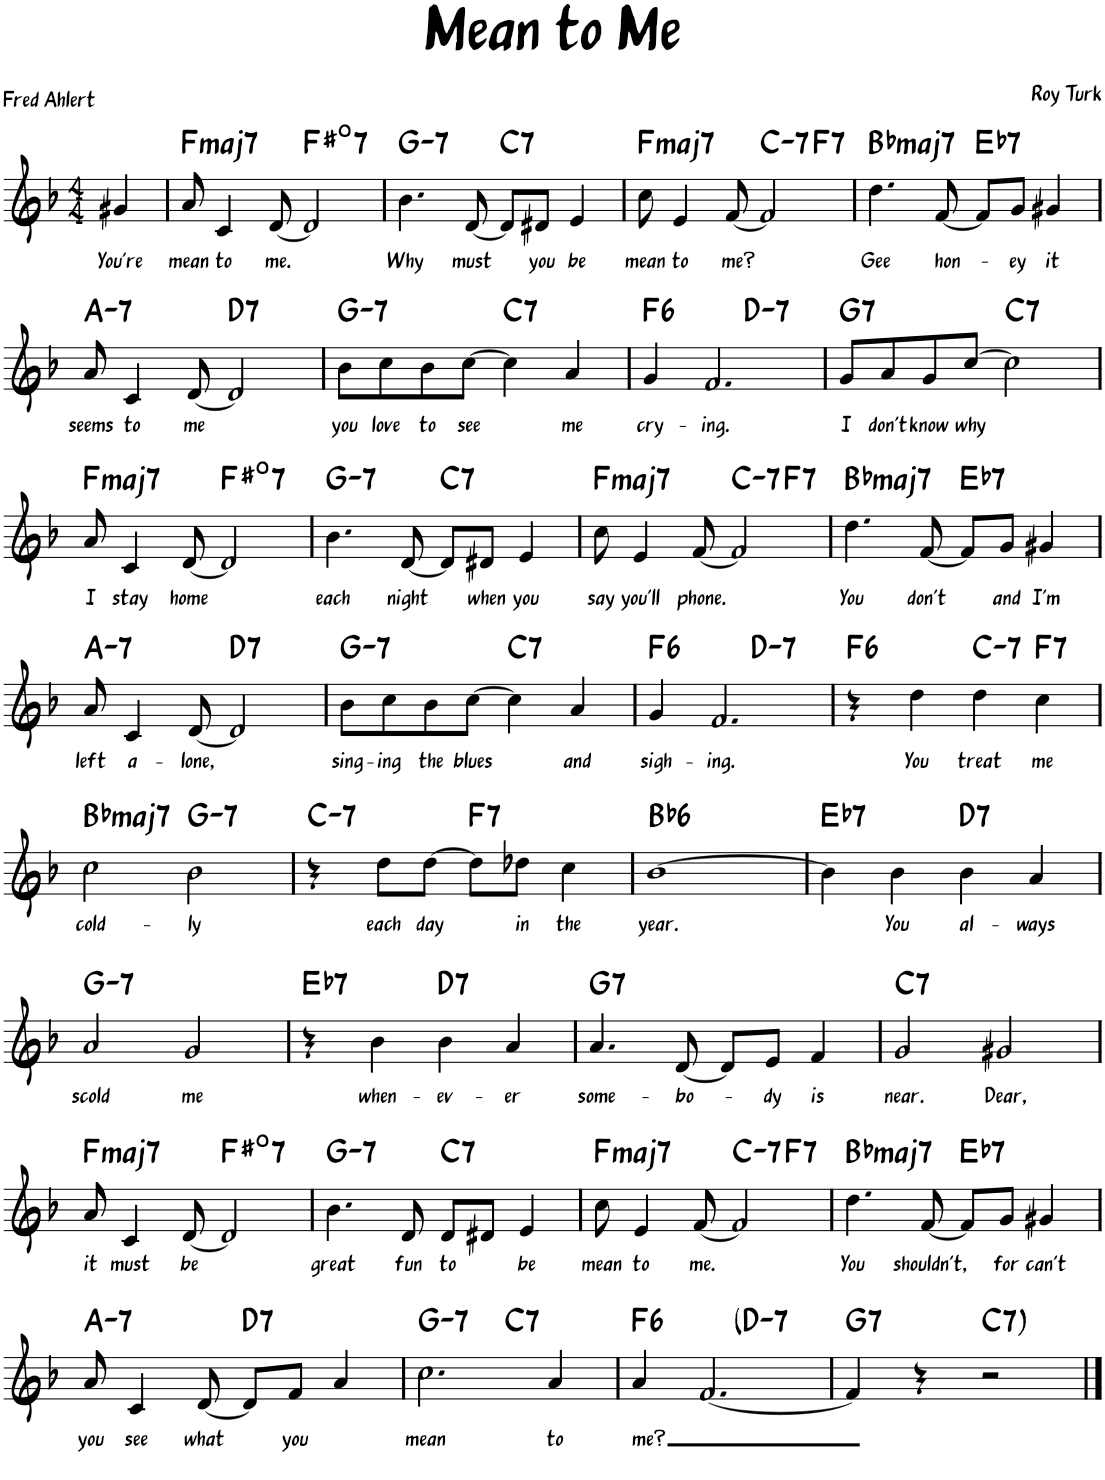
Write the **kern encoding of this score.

**kern	**text	**harte
*part1	*part1	*part1
*staff1	*staff1	*
*I"Piano	*	*
*I'Pno.	*	*
*clefG2	*	*
*k[b-]	*	*
*M4/4	*	*
=1	=1	=1
!	!LO:LY:b	!
4g#X/	You're	.
=2	=2	=2
!	!LO:LY:b	!LO:H:kt=maj7
8a/	mean	F:maj7
!	!LO:LY:b	!
4c/	to	.
!	!LO:LY:b	!
[8d/	me.	.
!	!	!LO:H:kt=7
2d/]	.	F#:dim7
=3	=3	=3
!	!LO:LY:b	!LO:H:kt=7
4.b-\	Why	G:min7
!	!LO:LY:b	!
[8d/	must	.
!	!	!LO:H:kt=7
8d/L]	.	C:7
!	!LO:LY:b	!
8d#X/J	you	.
!	!LO:LY:b	!
4e/	be	.
=4	=4	=4
!	!LO:LY:b	!LO:H:kt=maj7
*^	*	*
8cc\	2.ryy	mean	F:maj7
!	!	!LO:LY:b	!
4e/	.	to	.
!	!	!LO:LY:b	!
[8f/	.	me?	.
!	!	!	!LO:H:kt=7
2f/]	.	.	C:min7
!	!	!	!LO:H:kt=7
.	4ryy	.	F:7
=5	=5	=5	=5
!	!	!LO:LY:b	!LO:H:kt=maj7
*v	*v	*	*
4.dd\	Gee	Bb:maj7
!	!LO:LY:b	!
[8f/	hon-	.
!	!	!LO:H:kt=7
8f/L]	.	Eb:7
!	!LO:LY:b	!
8g/J	-ey	.
!	!LO:LY:b	!
4g#X/	it	.
!!LO:LB:g=z
=6	=6	=6
!	!LO:LY:b	!LO:H:kt=7
8a/	seems	A:min7
!	!LO:LY:b	!
4c/	to	.
!	!LO:LY:b	!
[8d/	me	.
!	!	!LO:H:kt=7
2d/]	.	D:7
=7	=7	=7
!	!LO:LY:b	!LO:H:kt=7
8b-\L	you	G:min7
!	!LO:LY:b	!
8cc\	love	.
!	!LO:LY:b	!
8b-\	to	.
!	!LO:LY:b	!
[8cc\J	see	.
!	!	!LO:H:kt=7
4cc\]	.	C:7
!	!LO:LY:b	!
4a/	me	.
=8	=8	=8
!	!LO:LY:b	!LO:H:kt=6
*^	*	*
4g/	2ryy	cry-	F:maj6
!	!	!LO:LY:b	!
2.f/	.	-ing.	.
!	!	!	!LO:H:kt=7
.	2ryy	.	D:min7
=9	=9	=9	=9
!	!	!LO:LY:b	!LO:H:kt=7
*v	*v	*	*
8g/L	I	G:7
!	!LO:LY:b	!
8a/	don't	.
!	!LO:LY:b	!
8g/	know	.
!	!LO:LY:b	!
[8cc/J	why	.
!	!	!LO:H:kt=7
2cc\]	.	C:7
!!LO:LB:g=z
=10	=10	=10
!	!LO:LY:b	!LO:H:kt=maj7
8a/	I	F:maj7
!	!LO:LY:b	!
4c/	stay	.
!	!LO:LY:b	!
[8d/	home	.
!	!	!LO:H:kt=7
2d/]	.	F#:dim7
=11	=11	=11
!	!LO:LY:b	!LO:H:kt=7
4.b-\	each	G:min7
!	!LO:LY:b	!
[8d/	night	.
!	!	!LO:H:kt=7
8d/L]	.	C:7
!	!LO:LY:b	!
8d#X/J	when	.
!	!LO:LY:b	!
4e/	you	.
=12	=12	=12
!	!LO:LY:b	!LO:H:kt=maj7
*^	*	*
8cc\	2.ryy	say	F:maj7
!	!	!LO:LY:b	!
4e/	.	you'll	.
!	!	!LO:LY:b	!
[8f/	.	phone.	.
!	!	!	!LO:H:kt=7
2f/]	.	.	C:min7
!	!	!	!LO:H:kt=7
.	4ryy	.	F:7
=13	=13	=13	=13
!	!	!LO:LY:b	!LO:H:kt=maj7
*v	*v	*	*
4.dd\	You	Bb:maj7
!	!LO:LY:b	!
[8f/	don't	.
!	!	!LO:H:kt=7
8f/L]	.	Eb:7
!	!LO:LY:b	!
8g/J	and	.
!	!LO:LY:b	!
4g#X/	I'm	.
!!LO:LB:g=z
=14	=14	=14
!	!LO:LY:b	!LO:H:kt=7
8a/	left	A:min7
!	!LO:LY:b	!
4c/	a-	.
!	!LO:LY:b	!
[8d/	-lone,	.
!	!	!LO:H:kt=7
2d/]	.	D:7
=15	=15	=15
!	!LO:LY:b	!LO:H:kt=7
8b-\L	sing-	G:min7
!	!LO:LY:b	!
8cc\	-ing	.
!	!LO:LY:b	!
8b-\	the	.
!	!LO:LY:b	!
[8cc\J	blues	.
!	!	!LO:H:kt=7
4cc\]	.	C:7
!	!LO:LY:b	!
4a/	and	.
=16	=16	=16
!	!LO:LY:b	!LO:H:kt=6
*^	*	*
4g/	2ryy	sigh-	F:maj6
!	!	!LO:LY:b	!
2.f/	.	-ing.	.
!	!	!	!LO:H:kt=7
.	2ryy	.	D:min7
=17	=17	=17	=17
!	!	!	!LO:H:kt=6
*v	*v	*	*
4r	.	F:maj6
!	!LO:LY:b	!
4dd\	You	.
!	!LO:LY:b	!LO:H:kt=7
4dd\	treat	C:min7
!	!LO:LY:b	!LO:H:kt=7
4cc\	me	F:7
!!LO:LB:g=z
=18	=18	=18
!	!LO:LY:b	!LO:H:kt=maj7
2cc\	cold-	Bb:maj7
!	!LO:LY:b	!LO:H:kt=7
2b-\	-ly	G:min7
=19	=19	=19
!	!	!LO:H:kt=7
4r	.	C:min7
!	!LO:LY:b	!
8dd\L	each	.
!	!LO:LY:b	!
[8dd\J	day	.
!	!	!LO:H:kt=7
8dd\L]	.	F:7
!	!LO:LY:b	!
8dd-X\J	in	.
!	!LO:LY:b	!
4cc\	the	.
=20	=20	=20
!	!LO:LY:b	!LO:H:kt=6
[1b-	year.	Bb:maj6
=21	=21	=21
!	!	!LO:H:kt=7
4b-\]	.	Eb:7
!	!LO:LY:b	!
4b-\	You	.
!	!LO:LY:b	!LO:H:kt=7
4b-\	al-	D:7
!	!LO:LY:b	!
4a/	-ways	.
!!LO:LB:g=z
=22	=22	=22
!	!LO:LY:b	!LO:H:kt=7
2a/	scold	G:min7
!	!LO:LY:b	!
2g/	me	.
=23	=23	=23
!	!	!LO:H:kt=7
4r	.	Eb:7
!	!LO:LY:b	!
4b-\	when-	.
!	!LO:LY:b	!LO:H:kt=7
4b-\	-ev-	D:7
!	!LO:LY:b	!
4a/	-er	.
=24	=24	=24
!	!LO:LY:b	!LO:H:kt=7
4.a/	some-	G:7
!	!LO:LY:b	!
[8d/	-bo-	.
8d/L]	.	.
!	!LO:LY:b	!
8e/J	-dy	.
!	!LO:LY:b	!
4f/	is	.
=25	=25	=25
!	!LO:LY:b	!LO:H:kt=7
2g/	near.	C:7
!	!LO:LY:b	!
2g#X/	Dear,	.
!!LO:LB:g=z
=26	=26	=26
!	!LO:LY:b	!LO:H:kt=maj7
8a/	it	F:maj7
!	!LO:LY:b	!
4c/	must	.
!	!LO:LY:b	!
[8d/	be	.
!	!	!LO:H:kt=7
2d/]	.	F#:dim7
=27	=27	=27
!	!LO:LY:b	!LO:H:kt=7
4.b-\	great	G:min7
!	!LO:LY:b	!
8d/	fun	.
!	!LO:LY:b	!LO:H:kt=7
8d/L	to	C:7
8d#X/J	.	.
!	!LO:LY:b	!
4e/	be	.
=28	=28	=28
!	!LO:LY:b	!LO:H:kt=maj7
*^	*	*
8cc\	2.ryy	mean	F:maj7
!	!	!LO:LY:b	!
4e/	.	to	.
!	!	!LO:LY:b	!
[8f/	.	me.	.
!	!	!	!LO:H:kt=7
2f/]	.	.	C:min7
!	!	!	!LO:H:kt=7
.	4ryy	.	F:7
=29	=29	=29	=29
!	!	!LO:LY:b	!LO:H:kt=maj7
*v	*v	*	*
4.dd\	You	Bb:maj7
!	!LO:LY:b	!
[8f/	shouldn't,	.
!	!	!LO:H:kt=7
8f/L]	.	Eb:7
!	!LO:LY:b	!
8g/J	for	.
!	!LO:LY:b	!
4g#X/	can't	.
!!LO:LB:g=z
=30	=30	=30
!	!LO:LY:b	!LO:H:kt=7
8a/	you	A:min7
!	!LO:LY:b	!
4c/	see	.
!	!LO:LY:b	!
[8d/	what	.
!	!	!LO:H:kt=7
8d/L]	.	D:7
!	!LO:LY:b	!
8f/J	you	.
4a/	.	.
=31	=31	=31
!	!LO:LY:b	!LO:H:kt=7
*^	*	*
2.cc\	2ryy	mean	G:min7
!	!	!	!LO:H:kt=7
.	2ryy	.	C:7
!	!	!LO:LY:b	!
4a/	.	to	.
=32	=32	=32	=32
!	!	!LO:LY:b	!LO:H:kt=6
4a/	2ryy	me?	F:maj6
[2.f/	.	.	.
!	!	!	!LO:H:kt=7
.	2ryy	.	D:min7
=33	=33	=33	=33
!	!	!	!LO:H:kt=7
*v	*v	*	*
4f/]	.	G:7
4r	.	.
!	!	!LO:H:kt=7
2r	.	C:7
==	==	==
*-	*-	*-
